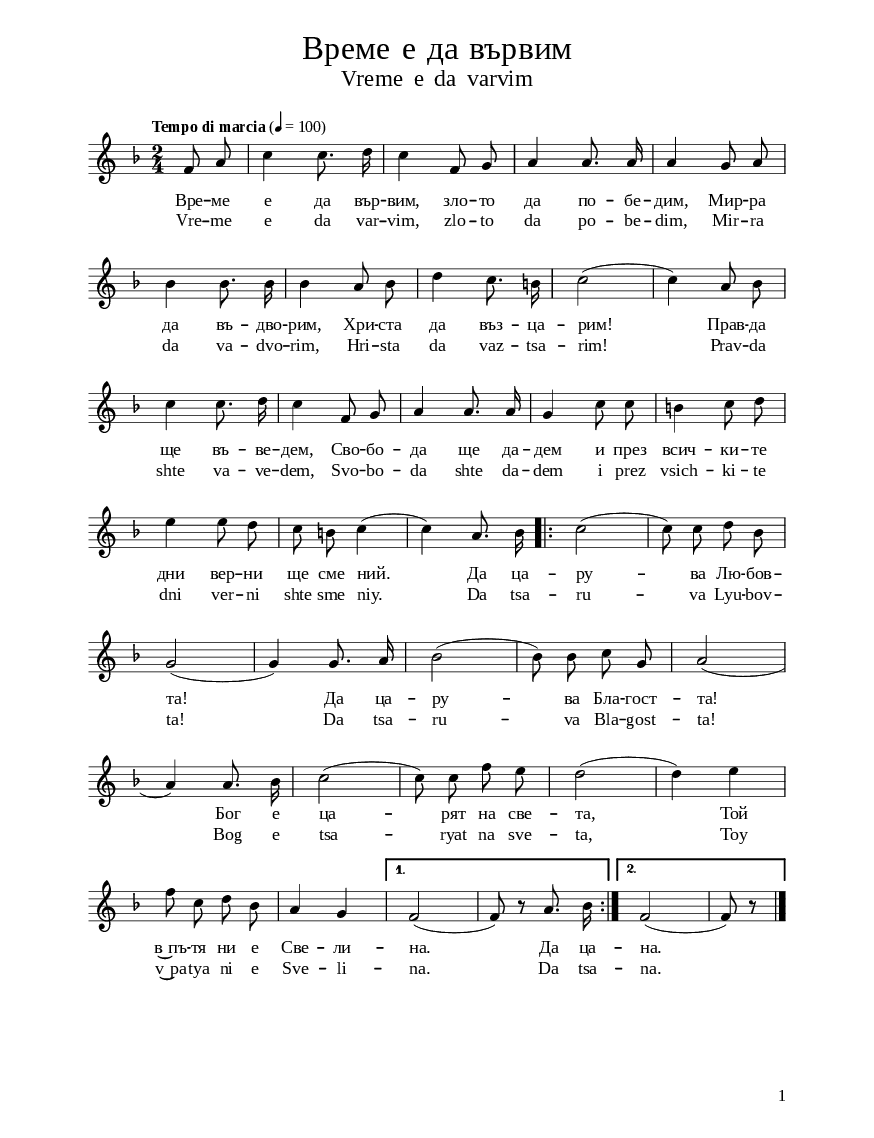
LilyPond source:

\version "2.20.0"

\paper {
  #(set-paper-size "a5")
}

\bookpart {
  \paper {
    print-all-headers = ##t
    print-page-number = ##t
    print-first-page-number = ##t

    % put page numbers on the bottom
    oddHeaderMarkup = \markup ""
    evenHeaderMarkup = \markup ""
    oddFooterMarkup = \markup
    \fill-line {
      ""
      \on-the-fly #print-page-number-check-first \fromproperty #'page:page-number-string
    }
    evenFooterMarkup = \markup
    \fill-line {
      \on-the-fly #print-page-number-check-first \fromproperty #'page:page-number-string
      ""
    }

    left-margin = 1.5\cm
    right-margin = 1.5\cm
    top-margin = 1.6\cm
    bottom-margin = 1.2\cm
    ragged-bottom = ##t % do not spread the staves to fill the whole vertical space

    % change lyrics and titles font (affects notes also)
    fonts =
    #(make-pango-font-tree
      "Times New Roman"
      "DejaVu Sans"
      "DejaVu Sans Mono"
      (/ (* staff-height pt) 3.6))

    % change distance between staves
    system-system-spacing =
    #'((basic-distance . 12)
       (minimum-distance . 6)
       (padding . 1)
       (stretchability . 12))
  }

  \header {
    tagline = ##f
  }

  \score{
    \layout {
      indent = 0.0\cm % remove first line indentation
      %ragged-last = ##t % do not spread last line to fill the whole space
      \context {
        \Score
        \omit BarNumber %remove bar numbers
      } % context

      \context {
        % change staff size
        \Staff
        fontSize = #+0 % affects notes size only
        \override StaffSymbol #'staff-space = #(magstep -3)
        \override StaffSymbol #'thickness = #0.5
        \override BarLine #'hair-thickness = #1
        %\override StaffSymbol #'ledger-line-thickness = #'(0 . 0)
      }

      \context {
        % adjust space between staff and lyrics and between the two lyric lines
        \Lyrics
        \override VerticalAxisGroup.nonstaff-relatedstaff-spacing = #'((basic-distance . 4.5))
        \override VerticalAxisGroup.nonstaff-nonstaff-spacing = #'((minimum-distance . 2))
      }
    } % layout

    \new Voice \absolute  {
      \clef treble
      \key f \major
      \time 2/4
      \tempo \markup {
        % make tempo note smaller
        \concat {
          "Tempo di marcia " \normal-text { "(" }
          \teeny \general-align #Y #DOWN \note #"4" #0.8
          \normal-text { " = 100)" }
        }
      }
      \autoBeamOff
      \partial 4

      f'8 a'8 | c''4 c''8. d''16 |  c''4 f'8 g'8 | a'4 a'8. a'16 | a'4 g'8 a'8  \break

      bes'4 bes'8. bes'16 | bes'4 a'8 bes'8 | d''4 c''8. b'16 | c''2 (| c''4) a'8 bes'8 | \break

      c''4 c''8. d''16 | c''4 f'8 g'8 | a'4 a'8. a'16 | g'4 c''8 c''8 | b'4 c''8 d''8| \break


      e''4 e''8 d''8 | c''8 b'8 c''4 (| c''4) a'8. bes'16 | \repeat volta 2 {
        c''2 (| c''8) c''8 d''8 bes'8  |\break

        g'2 (| g'4 ) g'8. a'16| bes'2 ( |  bes'8 ) bes'8 c''8 g'8|   a'2 ( | \break

        a'4 ) a'8. bes'16| c''2 ( | c''8 ) c''8 f''8 e''8 | d''2 (|d''4 ) e''4 \break

        f''8 c''8 d''8 bes'8 | a'4 g'4 |
      } \alternative { { f'2 ( | f'8 ) r8 a'8. bes'16 | } { f'2 (| f' 8 ) r8 \bar "|." \break } }

    }

    \addlyrics {
      Вре -- ме е да вър -- вим, зло -- то да по -- бе -- дим, Мир -- ра
      да въ -- дво -- рим, Хри -- ста да въз -- ца -- рим!  Прав -- да
      ще въ -- ве -- дем, Сво -- бо -- да ще да -- дем и през всич -- ки -- те
      дни вер -- ни ще сме ний. Да ца -- ру -- ва Лю -- бов -- та!
      Да ца -- ру -- ва Бла -- гост -- та!
      Бог е ца -- рят на све -- та, Той в~пъ -- тя ни е Све -- ли -- на. Да ца -- на.
    }
    \addlyrics {
      Vre -- me e da var -- vim, zlo -- to da po -- be -- dim, Mir -- ra
      da va -- dvo -- rim, Hri -- sta da vaz -- tsa -- rim!  Prav -- da
      shte va -- ve -- dem, Svo -- bo -- da shte da -- dem i prez vsich -- ki -- te
      dni ver -- ni shte sme niy. Da tsa -- ru -- va Lyu -- bov -- ta!
      Da tsa -- ru -- va Bla -- gost -- ta!
      Bog e tsa -- ryat na sve -- ta, Toy v~pa -- tya ni e Sve -- li -- na. Da tsa -- na.
    }

    \header {
      title = \markup \column \normal-text \fontsize #2.5 {
        \center-align
        \line { Време е да вървим }
        \vspace #-0.6
        \center-align
        \line \fontsize #-3 { Vreme e da varvim }
        \vspace #-0.8
        \center-align
        \line \fontsize #-3 { " " }
      }
    }

    \midi{}

  } % score

  \pageBreak

  \markup \fontsize #+2.5 {
    \hspace #6
    \override #'(baseline-skip . 2.4) % affects space between column lines
    \column {


      \line { 1. Време е да вървим, }
      \line {   "   " злото да победим, }
      \line {   "   " Мира да въдворим, }
      \line {   "   " Христа да възцарим! }
      \line {   "   " Правда ще въведем, }
      \line {   "   " Свобода ще дадем, }
      \line {   "   " и през всичките дни }
      \line {   "   " верни ще сме ний. }

      \line { " " }
      \line { "   " \italic {Припев:} }
      \line {  "   " Да царува Любовта! }
      \line {   "   " Да царува Благостта! }
      \line {   "   " Бог е царят на света, }
      \line {   "   " Той в пътя ни е Светлина. }

      \line { " " }
      \line { 2. Бързо да полетим, }
      \line {   "   " мощно да възтръбим, }
      \line {   "   " Радост да възвестим,  }
      \line {   "   " Вяра да съживим! }
      \line {  "   " Ще огрей пак света }
      \line {   "   " в първата красота, }
      \line {   "   " Свобода, Мир и ред  }
      \line {   "   " ще владеят вред. }
      \line { " " }
      \line { "   " \italic {Припев ... } }
    }

    \hspace #5
    \override #'(baseline-skip . 2.4)
    \column {
      \line { 1. Vreme e da varvim, }
      \line {   "   " zloto da pobedim, }
      \line {   "   " Mira da vadvorim, }
      \line {   "   " Hrista da vaztsarim! }
      \line {   "   " Pravda shte vavedem, }
      \line {   "   " Svoboda shte dadem, }
      \line {   "   " i prez vsichkite dni }
      \line {   "   " verni shte sme niy. }

      \line { " " }
      \line { "   " \italic {Refrain:} }
      \line {  "   " Da tsaruva Lyubovta! }
      \line {   "   " Da tsaruva Blagostta! }
      \line {   "   " Bog e tsaryat na sveta, }
      \line {   "   " Toy v patya ni e Svetlina. }

      \line { " " }
      \line { 2. Barzo da poletim, }
      \line {   "   " moshtno da vaztrabim, }
      \line {   "   " Radost da vazvestim,  }
      \line {   "   " vyara da sazhivim! }
      \line {  "   " Shte ogrey pak sveta }
      \line {   "   " v parvata krasota, }
      \line {   "   " Svoboda, Mir i red  }
      \line {   "   " shte vladeyat vred. }
      \line { " " }
      \line { "   " \italic {Refrain ...} }


    }

  } % markup

  \pageBreak

  % include foreign translation(s) of the song
  \version "2.20.0"

\markup \fill-line { \fontsize #6 "Es ist Zeit, dass wir gehen" }
\markup \null
\markup \null
\markup \fontsize #+2.5 {
  \hspace #10
  \override #'(baseline-skip . 2)
  \column {
    \line { "   " }

    \line { 1. Es ist Zeit, dass wir gehen, }

    \line { "   "dass wir das Böse besiegen, }

    \line { "   "dass wir den Frieden wiederherstellen,}

    \line { "   "dass wir Christus herrschen lassen! }

    \line { "   "Gerechtigkeit werden wir einführen, }

    \line { "   "Freiheit werden wir geben, }

    \line { "   "und in allen Tagen}

    \line { "   "werden wir treu sein.}
    \line { "   " }

    \line { "   " \italic { Refrain :}  }

    \line { "   "Möge die Liebe herrschen }

    \line { "   "möge die Güte herrschen!}

    \line { "   "Gott ist der König der Welt; }

    \line { "   "Er ist das Licht auf unserem Weg.}
    \line { "   " }

    \line { 2. "" Lasst uns schnell losfliegen }

    \line { "   "mächtig posaunen, }

    \line { "   "lasst uns die Freude verkünden,}

    \line { "   "den Glauben wiederbeleben!}

    \line { "   "Die Welt wird wieder beschienen werden, }

    \line { "   "in der ersten Schönheit, }

    \line { "   "Freiheit, Frieden und Ordnung werden überall walten!}
    \line { "   " }

    \line { "   " \italic { Refrain ... }  }
  }
}


} % bookpart
